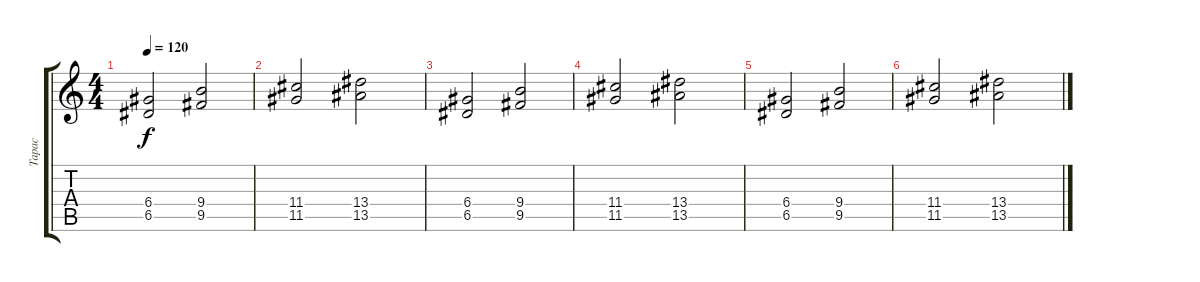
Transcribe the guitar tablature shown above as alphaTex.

\track ("Тарас" "Тарас") {instrument overdrivenguitar}
\staff {score tabs}
\tuning (E4 B3 G3 D3 A2 E2) {hide}
\ts (4 4)
\tempo 120
\clef g2
\ks c
(6.4 6.5).2{dy f} (9.4 9.5).2 |
(11.4 11.5).2 (13.4 13.5).2 |
(6.4 6.5).2 (9.4 9.5).2 |
(11.4 11.5).2 (13.4 13.5).2 |
(6.4 6.5).2 (9.4 9.5).2 |
(11.4 11.5).2 (13.4 13.5).2
